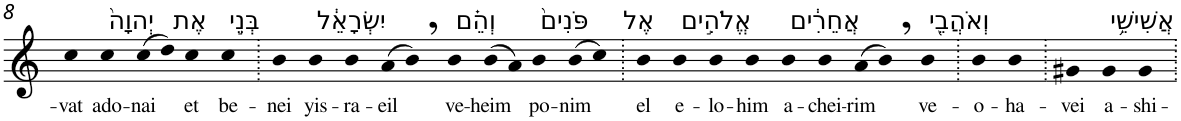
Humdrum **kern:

**kern	**text
*part1	*part1
*staff1	*staff1
*I"Piano	*
*I'Pno	*
!!LO:PB:g=z
*clefG2	*
*k[]	*
=8	=8
!	!LO:LY:b
4cc	-vat
!LO:TX:a:t=יְהוָה֙	!
!	!LO:LY:b
4cc	ado-
!	!LO:LY:b
(>8cc	-nai
8dd)	.
!LO:TX:a:t=אֶת	!
!	!LO:LY:b
4cc	et
!LO:TX:a:t=בְּנֵ֣י	!
!	!LO:LY:b
4cc	be-
=9.	=9.
!	!LO:LY:b
4b	-nei
!LO:TX:a:t=יִשְׂרָאֵ֔ל	!
!	!LO:LY:b
4b	yis-
!	!LO:LY:b
4b	-ra-
!	!LO:LY:b
(>8a	-eil
8b,)	.
!LO:TX:a:t=וְהֵ֗ם	!
!	!LO:LY:b
4b	ve-
!	!LO:LY:b
(>8b	-heim
8a)	.
!LO:TX:a:t=פֹּנִים֙	!
!	!LO:LY:b
4b	po-
!	!LO:LY:b
(>8b	-nim
8cc)	.
=10.	=10.
!LO:TX:a:t=אֶל	!
!	!LO:LY:b
4b	el
!LO:TX:a:t=אֱלֹהִ֣ים	!
!	!LO:LY:b
4b	e-
!	!LO:LY:b
4b	-lo-
!	!LO:LY:b
4b	-him
!LO:TX:a:t=אֲחֵרִ֔ים	!
!	!LO:LY:b
4b	a-
!	!LO:LY:b
4b	-chei-
!	!LO:LY:b
(>8a	-rim
8b,)	.
!LO:TX:a:t=וְאֹהֲבֵ֖י	!
!	!LO:LY:b
4b	ve-
=11.	=11.
!	!LO:LY:b
4b	-o-
!	!LO:LY:b
4b	-ha-
=12.	=12.
!	!LO:LY:b
4g#X	-vei
!LO:TX:a:t=אֲשִׁישֵׁ֥י	!
!	!LO:LY:b
4g#	a-
!	!LO:LY:b
4g#	-shi-
=.	=.
*-	*-
